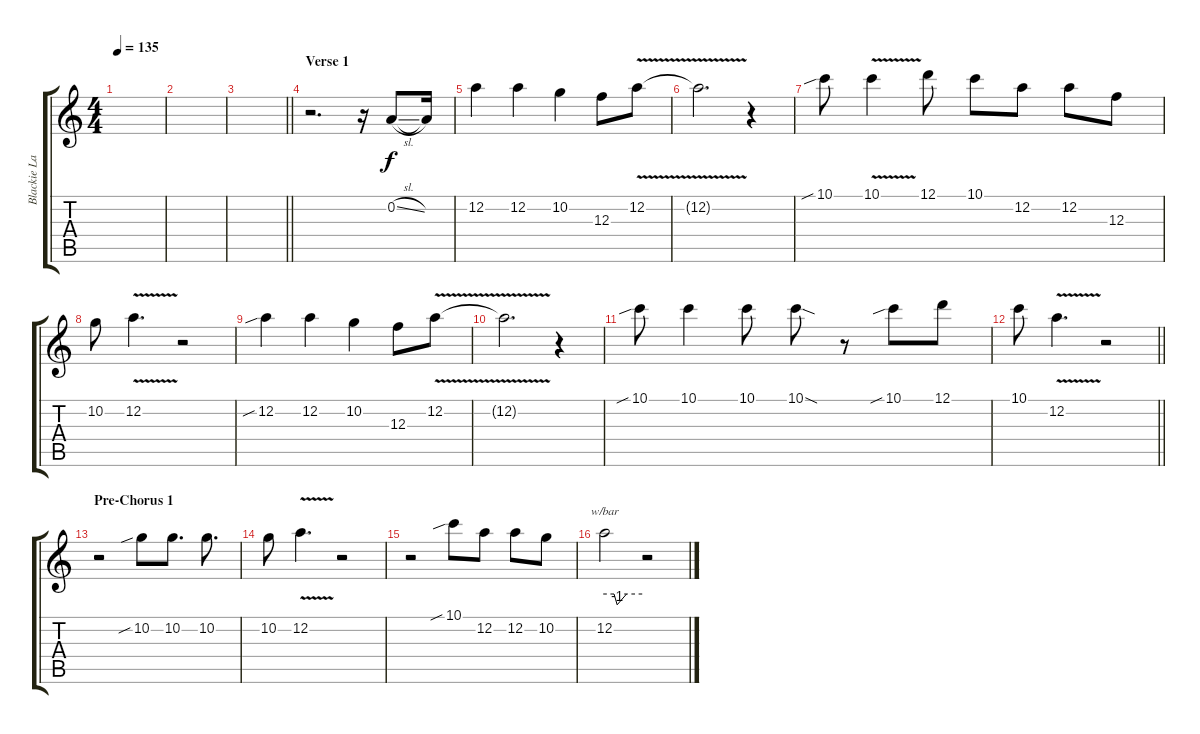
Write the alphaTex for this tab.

\track ("Blackie Lawless Vocals" "Blackie La") {instrument contrabass}
\staff {score tabs}
\tuning (D4 A3 F3 C3 G2 D2) {hide}
\ts (4 4)
\tempo 135
\clef g2
\ks c
|
|
\barLineRight lightlight
|
\section ("" "Verse 1")
r.2{d} r.16 0.2{sl}.8 0.2{t}.16 |
12.2.4 12.2.4 10.2.4 12.3.8 12.2{v}.8 |
12.2{v t}.2{d} r.4 |
10.1{sib}.8 10.1{v}.4 12.1.8 10.1.8 12.2.8 12.2.8 12.3.8 |
10.2.8 12.2{v}.4{d} r.2 |
12.2{sib}.4 12.2.4 10.2.4 12.3.8 12.2{v}.8 |
12.2{t}.2{d} r.4 |
10.1{sib}.8 10.1.4 10.1.8 10.1{sod}.8 r.8 10.1{sib}.8 12.1.8 |
\barLineRight lightlight
10.1.8 12.2{v}.4{d} r.2 |
\section ("" "Pre-Chorus 1")
r.2 10.2{sib}.8 10.2.8{d} 10.2.8{d} |
10.2.8 12.2{v}.4{d} r.2 |
r.2 10.1{sib}.8 12.2.8 12.2.8 10.2.8 |
12.2.2{tbe (custom default 0 0 15 0 20 -4 35 0 60 0)} r.2
